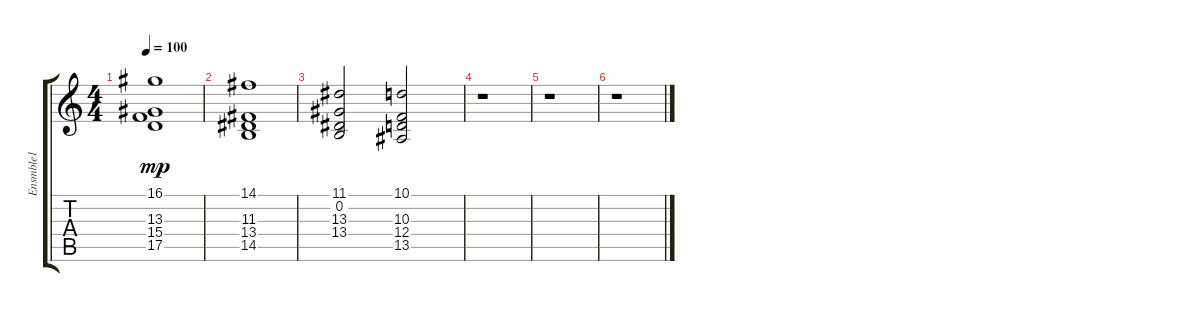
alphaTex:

\track ("Ensmble1" "Ensmble1") {instrument stringensemble1}
\staff {score tabs}
\tuning (E4 B3 G3 D3 A2 E2) {hide}
\ts (4 4)
\tempo 100
\clef g2
\ks c
(16.1 13.3 15.4 17.5).1{dy mp} |
(14.1 11.3 13.4 14.5).1 |
(11.1 0.2 13.3 13.4).2 (10.1 10.3 12.4 13.5).2 |
r.1 |
r.1 |
r.1
